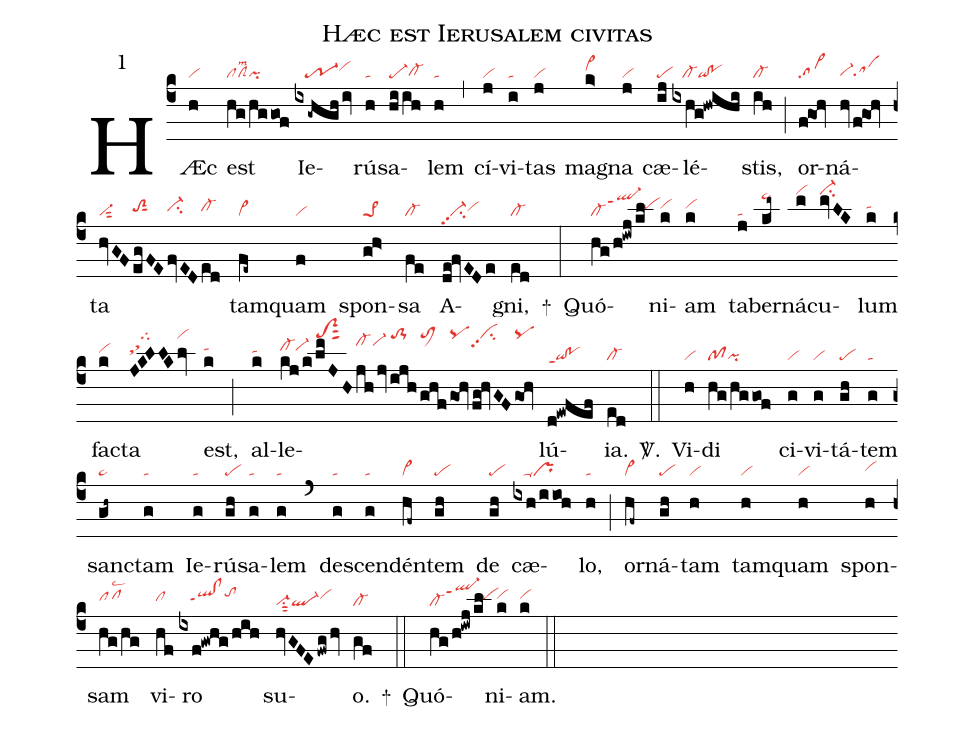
name: Hæc est Ierusalem civitas;
mode: 1;
nabc-lines: 1;
%%
(c4)
HÆc(h|vi) est(hg/hggof|clclSlsm2pi) Ie(ix-ghgh/iv|///tr-1vihi)rú(h|ta)sa(hi/ih|pe-cl-hg)lem(h|ta) (,)
cí(j|vi)vi(i|ta)tas(j|vi) ma(k>|vi>hi)gna(j|vi) cæ(ij|pe)lé(ixhg!hwihi|///cl-qi!po)stis,(ih|cl-) (;)
or(fgOh|sa>)ná(hvfgOh|vi-hgsahg)ta(hvGF|vi-sut2|egFE|toS2hhsut1|fvED|ci-hh|ed|cl-hh) tam(fe~|vi>)quam(f|vi) spon(gh>|pe>1)sa(fe|cl-) A(de!fvEDe|vi-pp2su2vihh)gni,(ed|cl-) +(:)
Quó(hg/h!iwj/kl|cl-ql-hkppt1pehi)ni(k|vihi)am(k|vihi) ta(j|ta)ber(km~|ta>hm)ná(m|vihp)cu(mvLK|ci-hp)lum(k|tahi) fac(k|vihi)ta(JKLLK|sthisthktghp|lv|vihp) est,(k|tahj) (;)
al(k|tahi)le(kj/k/|cl-hjvi-hj|lmJH|toS2hpsut2|jh/|cl-hl|jvijh/|`vi-hl/to-1hp|ghf/|toM1hp|gOh/|pqhp|fg!hvGF|vihppp2su2|gOh|pqhp)lú(d!ewfef|qi!poppt1)ia.(ed|cl-) <sp>V/</sp>.(::)
Vi(h|vi)di(hg/hggof|pfpi) ci(g|vi)vi(g|vi)tá(gh|pe)tem(g|ta) san(gh~|ta>)ctam(g|ta) Ie(g|ta)rú(gh|pe)sa(g|ta)lem(g|ta) (`)
de(g|ta)scen(g|ta)dén(hf~|vi>)tem(gh|pe) de(gh|pe) cæ(ixh/iioh|///ta-pr)lo,(h|ta) (;)
or(hf~|vi>)ná(gh|pe)tam(h|vi) tam(h|vi)quam(h|vi) spon(h|vihh)sam(hg/hg|pfhhlsc2) vi(hf|clhh)ro(ixf!gwhg/hih|///qlhh!clhhppt1tohj) su(hvGFEfwg/hv|vi-su1sut2ql-vihi)o.(gf|cl-) +(::)
Quó(hg/h!iwj/kl|cl-ql-hkppt1pehi)ni(k|vihi)am.(k|vihi) (::)
